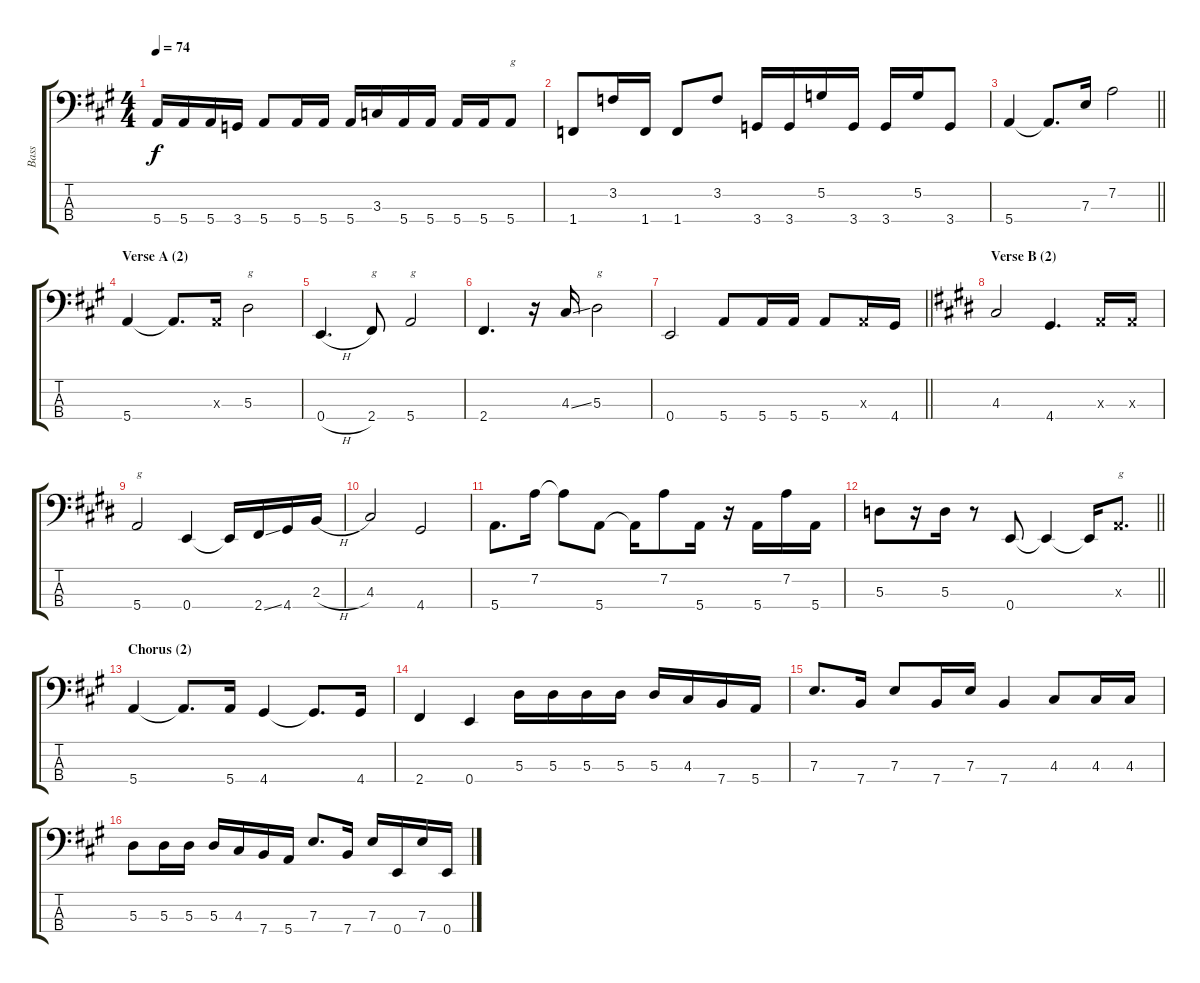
\track ("Bass" "Bass") {instrument electricbassfinger}
\staff {score tabs}
\tuning (G2 D2 A1 E1) {hide}
\ts (4 4)
\tempo 74
\clef f4
\ks a
5.4{t}.16{dy f} 5.4.16 5.4.16 3.4.16 5.4.8 5.4.16 5.4.16 5.4.16 3.3.16 5.4.16 5.4.16 5.4.16 5.4.16 5.4.8{txt "g"} |
1.4.8 3.2.16 1.4.16 1.4.8 3.2.8 3.4.16 3.4.16 5.2.16 3.4.16 3.4.16 5.2.16 3.4.8 |
\barLineRight lightlight
5.4.4 5.4{t}.8{d} 7.3.16 7.2.2 |
\section ("" "Verse A (2)")
\ks f#minor
5.4.4 5.4{t}.8{d} 0.3{x}.16 5.3.2{txt "g"} |
0.4{h}.4{d} 2.4.8{txt "g"} 5.4.2{txt "g"} |
2.4.4{d} r.16 4.3{ss}.16 5.3.2{txt "g"} |
\barLineRight lightlight
0.4.2 5.4.8 5.4.16 5.4.16 5.4.8 0.3{x}.16 4.4.16 |
\section ("" "Verse B (2)")
\ks c#minor
4.3.2 4.4.4{d} 0.3{x}.16 0.3{x}.16 |
5.4.2{txt "g"} 0.4.4 0.4{t}.16 2.4{ss}.16 4.4.16 2.3{h}.16 |
4.3.2 4.4.2 |
5.4.8{d} 7.2.16 7.2{t}.8 5.4.8 5.4{t}.16 7.2.8 5.4.16 r.16 5.4.16 7.2.16 5.4.16 |
\barLineRight lightlight
5.3.8 r.16 5.3.16 r.8 0.4.8 0.4{t}.4 0.4{t}.16 0.3{x}.8{d txt "g"} |
\section ("" "Chorus (2)")
\ks a
5.4.4 5.4{t}.8{d} 5.4.16 4.4.4 4.4{t}.8{d} 4.4.16 |
2.4.4 0.4.4 5.3.16 5.3.16 5.3.16 5.3.16 5.3.16 4.3.16 7.4.16 5.4.16 |
7.3.8{d} 7.4.16 7.3.8 7.4.16 7.3.16 7.4.4 4.3.8 4.3.16 4.3.16 |
5.3.8 5.3.16 5.3.16 5.3.16 4.3.16 7.4.16 5.4.16 7.3.8{d} 7.4.16 7.3.16 0.4.16 7.3.16 0.4.16
